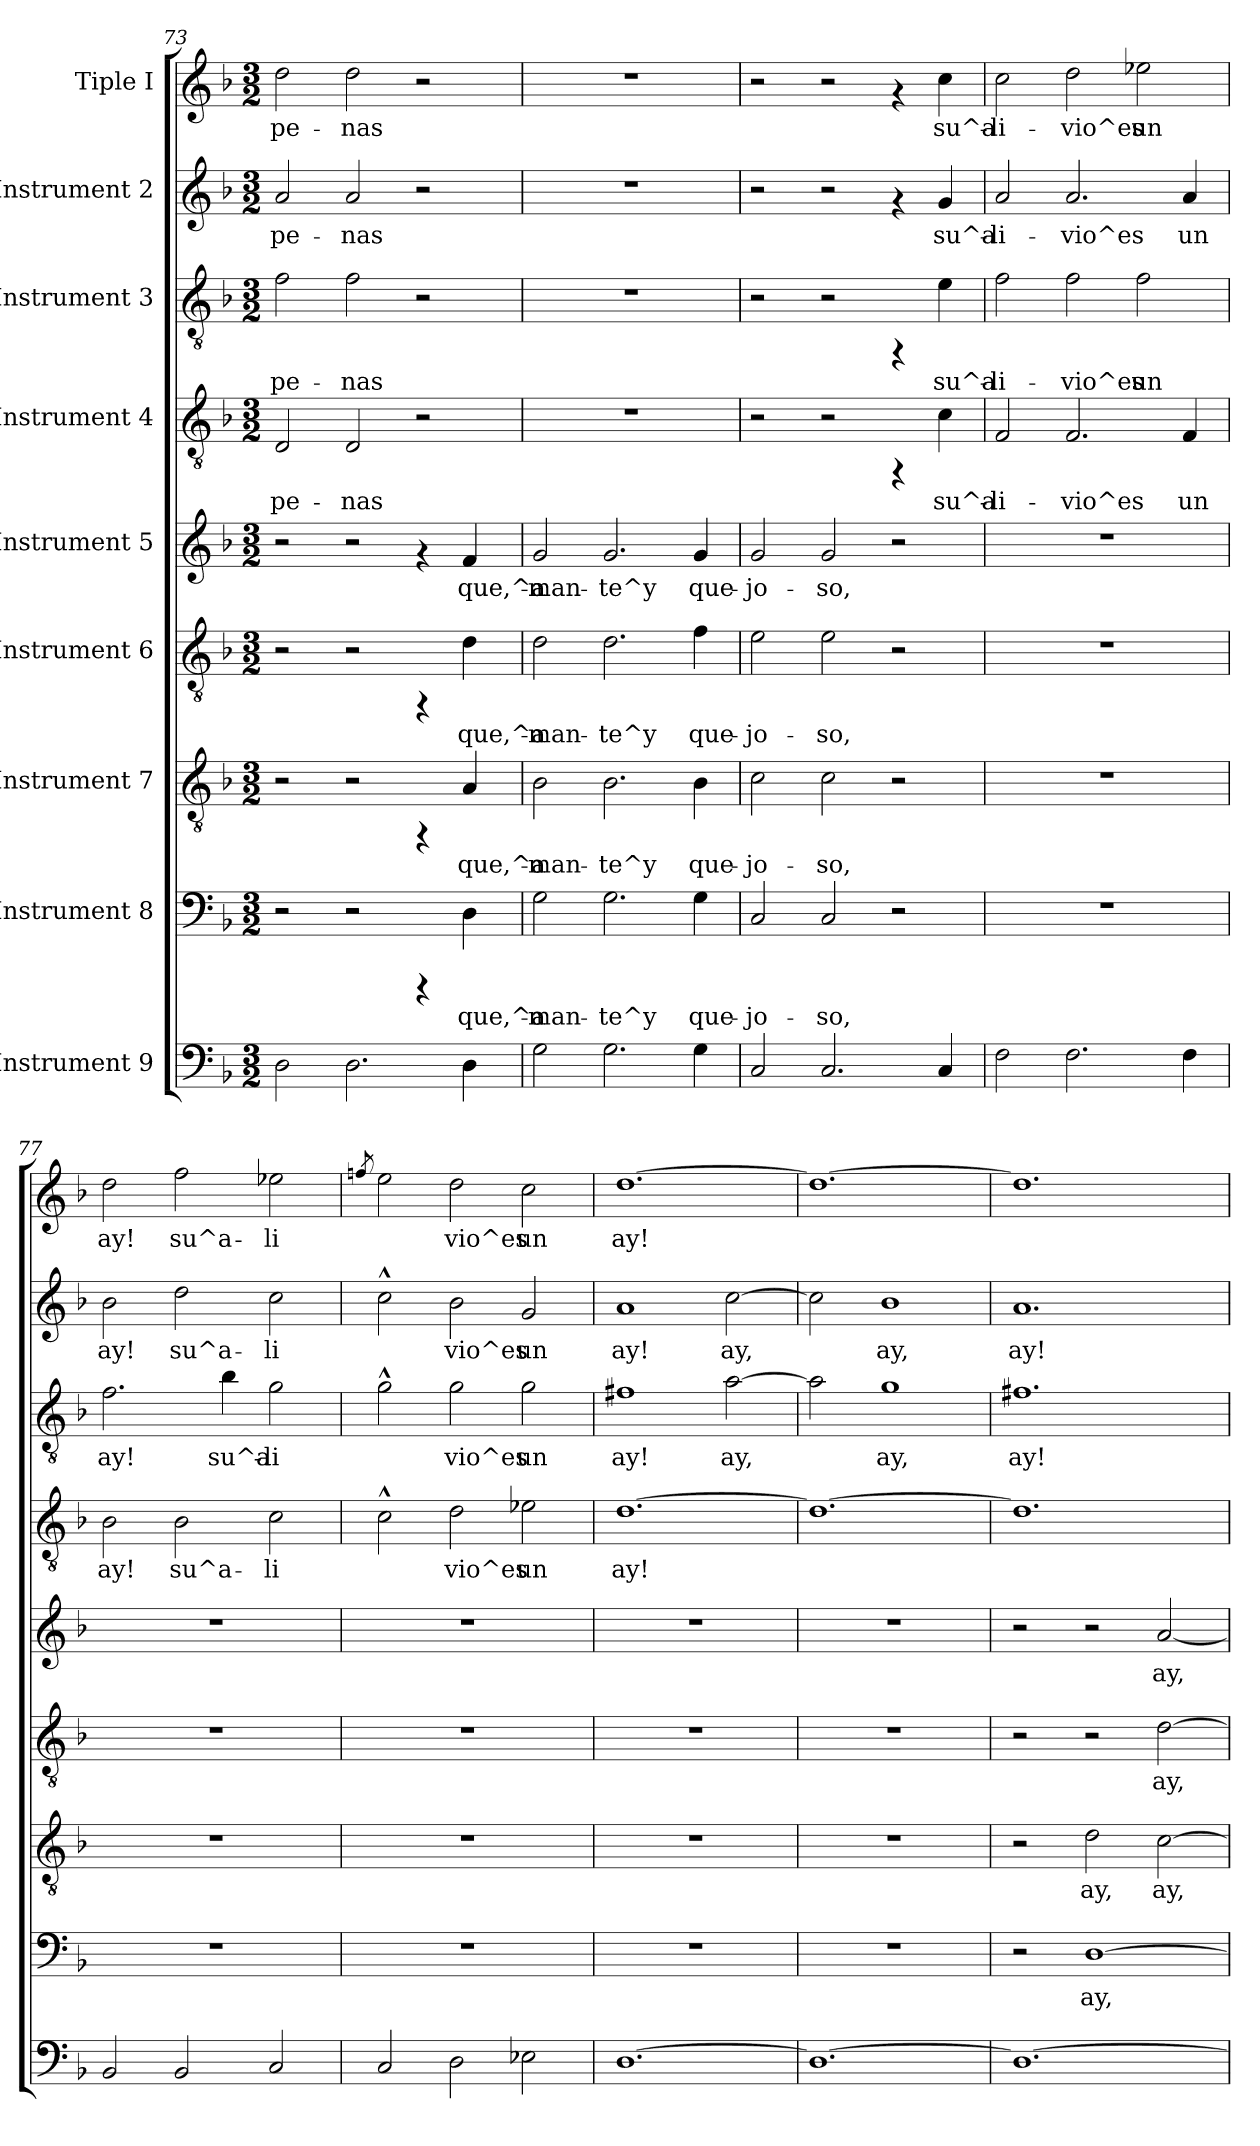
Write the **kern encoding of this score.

**kern	**kern	**text	**kern	**text	**kern	**text	**kern	**text	**kern	**text	**kern	**text	**kern	**text	**kern	**text
*part9	*part8	*part8	*part7	*part7	*part6	*part6	*part5	*part5	*part4	*part4	*part3	*part3	*part2	*part2	*part1	*part1
*staff9	*staff8	*staff8	*staff7	*staff7	*staff6	*staff6	*staff5	*staff5	*staff4	*staff4	*staff3	*staff3	*staff2	*staff2	*staff1	*staff1
*I"Instrument 9	*I"Instrument 8	*	*I"Instrument 7	*	*I"Instrument 6	*	*I"Instrument 5	*	*I"Instrument 4	*	*I"Instrument 3	*	*I"Instrument 2	*	*I"Tiple I	*
*clefF4	*clefF4	*	*clefGv2	*	*clefGv2	*	*clefG2	*	*clefGv2	*	*clefGv2	*	*clefG2	*	*clefG2	*
*k[b-]	*k[b-]	*	*k[b-]	*	*k[b-]	*	*k[b-]	*	*k[b-]	*	*k[b-]	*	*k[b-]	*	*k[b-]	*
*F:	*F:	*	*F:	*	*F:	*	*F:	*	*F:	*	*F:	*	*F:	*	*F:	*
*M3/2	*M3/2	*	*M3/2	*	*M3/2	*	*M3/2	*	*M3/2	*	*M3/2	*	*M3/2	*	*M3/2	*
=73	=73	=73	=73	=73	=73	=73	=73	=73	=73	=73	=73	=73	=73	=73	=73	=73
!	!	!	!	!	!	!	!	!	!	!LO:LY:b:cj	!	!LO:LY:b:cj	!	!LO:LY:b:cj	!	!LO:LY:b:cj
2D\	2r	.	2r	.	2r	.	2r	.	2D/	pe-	2f\	pe-	2a/	pe-	2dd\	pe-
!	!	!	!	!	!	!	!	!	!	!LO:LY:b:cj	!	!LO:LY:b:cj	!	!LO:LY:b:cj	!	!LO:LY:b:cj
2.D\	2r	.	2r	.	2r	.	2r	.	2D/	-nas	2f\	-nas	2a/	-nas	2dd\	-nas
.	4rCCC	.	4rFF	.	4rFF	.	4rf	.	2r	.	2r	.	2r	.	2r	.
!	!	!LO:LY:b:cj	!	!LO:LY:b:cj	!	!LO:LY:b:cj	!	!LO:LY:b:cj	!	!	!	!	!	!	!	!
4D\	4D\	que,^a-	4A/	que,^a-	4d\	que,^a-	4f/	que,^a-	.	.	.	.	.	.	.	.
=74	=74	=74	=74	=74	=74	=74	=74	=74	=74	=74	=74	=74	=74	=74	=74	=74
!	!	!LO:LY:b:cj	!	!LO:LY:b:cj	!	!LO:LY:b:cj	!	!LO:LY:b:cj	!	!	!	!	!	!	!	!
2G\	2G\	-man-	2B-\	-man-	2d\	-man-	2g/	-man-	1.r	.	1.r	.	1.r	.	1.r	.
!	!	!LO:LY:b:cj	!	!LO:LY:b:cj	!	!LO:LY:b:cj	!	!LO:LY:b:cj	!	!	!	!	!	!	!	!
2.G\	2.G\	-te^y	2.B-\	-te^y	2.d\	-te^y	2.g/	-te^y	.	.	.	.	.	.	.	.
!	!	!LO:LY:b:cj	!	!LO:LY:b:cj	!	!LO:LY:b:cj	!	!LO:LY:b:cj	!	!	!	!	!	!	!	!
4G\	4G\	que-	4B-\	que-	4f\	que-	4g/	que-	.	.	.	.	.	.	.	.
=75	=75	=75	=75	=75	=75	=75	=75	=75	=75	=75	=75	=75	=75	=75	=75	=75
!	!	!LO:LY:b:cj	!	!LO:LY:b:cj	!	!LO:LY:b:cj	!	!LO:LY:b:cj	!	!	!	!	!	!	!	!
2C/	2C/	-jo-	2c\	-jo-	2e\	-jo-	2g/	-jo-	2r	.	2r	.	2r	.	2r	.
!	!	!LO:LY:b:cj	!	!LO:LY:b:cj	!	!LO:LY:b:cj	!	!LO:LY:b:cj	!	!	!	!	!	!	!	!
2.C/	2C/	-so,	2c\	-so,	2e\	-so,	2g/	-so,	2r	.	2r	.	2r	.	2r	.
.	2r	.	2r	.	2r	.	2r	.	4rFF	.	4rFF	.	4rf	.	4rf	.
!	!	!	!	!	!	!	!	!	!	!LO:LY:b:cj	!	!LO:LY:b:cj	!	!LO:LY:b:cj	!	!LO:LY:b:cj
4C/	.	.	.	.	.	.	.	.	4c\	su^a-	4e\	su^a-	4g/	su^a-	4cc\	su^a-
=76	=76	=76	=76	=76	=76	=76	=76	=76	=76	=76	=76	=76	=76	=76	=76	=76
!	!	!	!	!	!	!	!	!	!	!LO:LY:b:cj	!	!LO:LY:b:cj	!	!LO:LY:b:cj	!	!LO:LY:b:cj
2F\	1.r	.	1.r	.	1.r	.	1.r	.	2F/	-li-	2f\	-li-	2a/	-li-	2cc\	-li-
!	!	!	!	!	!	!	!	!	!	!LO:LY:b:cj	!	!LO:LY:b:cj	!	!LO:LY:b:cj	!	!LO:LY:b:cj
2.F\	.	.	.	.	.	.	.	.	2.F/	-vio^es	2f\	-vio^es	2.a/	-vio^es	2dd\	-vio^es
!	!	!	!	!	!	!	!	!	!	!	!	!LO:LY:b:cj	!	!	!	!LO:LY:b:cj
.	.	.	.	.	.	.	.	.	.	.	2f\	un	.	.	2ee-X\	un
!	!	!	!	!	!	!	!	!	!	!LO:LY:b:cj	!	!	!	!LO:LY:b:cj	!	!
4F\	.	.	.	.	.	.	.	.	4F/	un	.	.	4a/	un	.	.
=77	=77	=77	=77	=77	=77	=77	=77	=77	=77	=77	=77	=77	=77	=77	=77	=77
!	!	!	!	!	!	!	!	!	!	!LO:LY:b:cj	!	!LO:LY:b:cj	!	!LO:LY:b:cj	!	!LO:LY:b:cj
2BB-/	1.r	.	1.r	.	1.r	.	1.r	.	2B-\	ay!	2.f\	ay!	2b-\	ay!	2dd\	ay!
!	!	!	!	!	!	!	!	!	!	!LO:LY:b:cj	!	!	!	!LO:LY:b:cj	!	!LO:LY:b:cj
2BB-/	.	.	.	.	.	.	.	.	2B-\	su^a-	.	.	2dd\	su^a-	2ff\	su^a-
!	!	!	!	!	!	!	!	!	!	!	!	!LO:LY:b:cj	!	!	!	!
.	.	.	.	.	.	.	.	.	.	.	4b-\	su^a-	.	.	.	.
!	!	!	!	!	!	!	!	!	!	!LO:LY:b:cj	!	!LO:LY:b:cj	!	!LO:LY:b:cj	!	!LO:LY:b:cj
2C/	.	.	.	.	.	.	.	.	2c\	-li-	2g\	-li-	2cc\	-li-	2ee-X\	-li-
!!LO:PB:g=z
=78	=78	=78	=78	=78	=78	=78	=78	=78	=78	=78	=78	=78	=78	=78	=78	=78
.	.	.	.	.	.	.	.	.	.	.	.	.	.	.	8qffn/	.
!	!	!	!	!	!	!	!	!	!	!LO:LY:b:cj	!	!LO:LY:b:cj	!	!LO:LY:b:cj	!	!LO:LY:b:cj
2C/	1.r	.	1.r	.	1.r	.	1.r	.	2c^^>\	--	2g^^>\	--	2cc^^>\	--	2ee\	--
!	!	!	!	!	!	!	!	!	!	!LO:LY:b:cj	!	!LO:LY:b:cj	!	!LO:LY:b:cj	!	!LO:LY:b:cj
2D\	.	.	.	.	.	.	.	.	2d\	-vio^es	2g\	-vio^es	2b-\	-vio^es	2dd\	-vio^es
!	!	!	!	!	!	!	!	!	!	!LO:LY:b:cj	!	!LO:LY:b:cj	!	!LO:LY:b:cj	!	!LO:LY:b:cj
2E-X\	.	.	.	.	.	.	.	.	2e-X\	un	2g\	un	2g/	un	2cc\	un
=79	=79	=79	=79	=79	=79	=79	=79	=79	=79	=79	=79	=79	=79	=79	=79	=79
!	!	!	!	!	!	!	!	!	!	!LO:LY:b:cj	!	!LO:LY:b:cj	!	!LO:LY:b:cj	!	!LO:LY:b:cj
[>1.D	1.r	.	1.r	.	1.r	.	1.r	.	[>1.d	ay!	1f#X	ay!	1a	ay!	[>1.dd	ay!
!	!	!	!	!	!	!	!	!	!	!	!	!LO:LY:b:cj	!	!LO:LY:b:cj	!	!
.	.	.	.	.	.	.	.	.	.	.	[>2a\	ay,	[>2cc\	ay,	.	.
=80	=80	=80	=80	=80	=80	=80	=80	=80	=80	=80	=80	=80	=80	=80	=80	=80
!	!	!	!	!	!	!	!	!	!	!LO:LY:b:cj	!	!LO:LY:b:cj	!	!LO:LY:b:cj	!	!LO:LY:b:cj
1.D_>	1.r	.	1.r	.	1.r	.	1.r	.	1.d_>	.	2a\]	.	2cc\]	.	1.dd_>	.
!	!	!	!	!	!	!	!	!	!	!	!	!LO:LY:b:cj	!	!LO:LY:b:cj	!	!
.	.	.	.	.	.	.	.	.	.	.	1g	ay,	1b-	ay,	.	.
=81	=81	=81	=81	=81	=81	=81	=81	=81	=81	=81	=81	=81	=81	=81	=81	=81
!	!	!	!	!	!	!	!	!	!	!LO:LY:b:cj	!	!LO:LY:b:cj	!	!LO:LY:b:cj	!	!LO:LY:b:cj
1.D_>	2r	.	2r	.	2r	.	2r	.	1.d]	.	1.f#X	ay!	1.a	ay!	1.dd]	.
!	!	!LO:LY:b:cj	!	!LO:LY:b:cj	!	!	!	!	!	!	!	!	!	!	!	!
.	[>1D	ay,	2d\	ay,	2r	.	2r	.	.	.	.	.	.	.	.	.
!	!	!	!	!LO:LY:b:cj	!	!LO:LY:b:cj	!	!LO:LY:b:cj	!	!	!	!	!	!	!	!
.	.	.	[>2c\	ay,	[>2d\	ay,	[<2a/	ay,	.	.	.	.	.	.	.	.
=	=	=	=	=	=	=	=	=	=	=	=	=	=	=	=	=
*-	*-	*-	*-	*-	*-	*-	*-	*-	*-	*-	*-	*-	*-	*-	*-	*-
